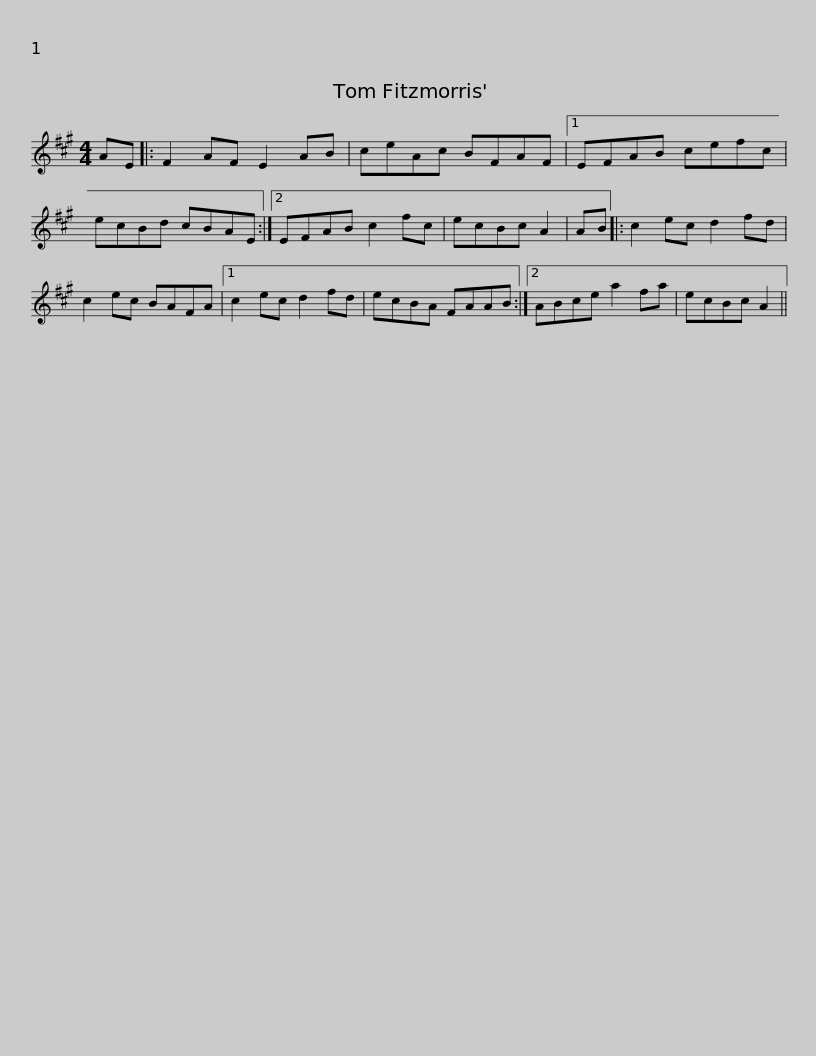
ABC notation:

X:1
L:1/8
M:4/4
I:linebreak $
K:A
V:1 treble
V:1
 AE |: F2 AF E2 AB | ceAc BFAF |1 EFAB cefc | ecBd cBAE :|2 %5
 EFAB c2 fc |$ ecBc A2 | AB |: c2 ec d2 fd | c2 ec BAFA |1 %10
 c2 ec d2 fd | ecBA FAAB :|2 ABce a2 fa |$ ecBc A2 || %14
